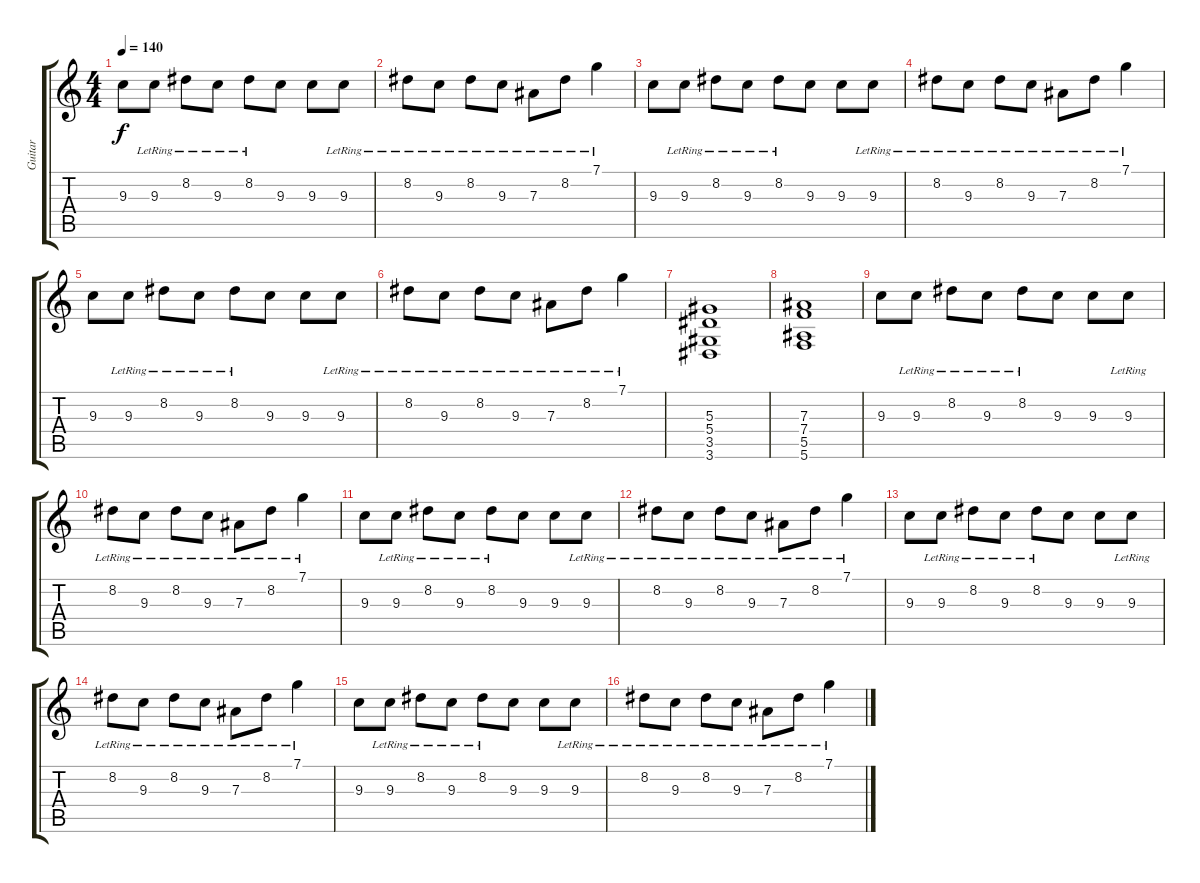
\track ("Guitar" "Guitar") {instrument distortionguitar}
\staff {score tabs}
\tuning (C4 G3 Eb3 Bb2 F2 C2) {hide}
\ts (4 4)
\tempo 140
\clef g2
\ks c
9.3.8{dy f} 9.3{lr}.8 8.2{lr}.8 9.3{lr}.8 8.2{lr}.8 9.3.8 9.3.8 9.3{lr}.8 |
8.2{lr}.8 9.3{lr}.8 8.2{lr}.8 9.3{lr}.8 7.3{lr}.8 8.2{lr}.8 7.1{lr}.4 |
9.3.8 9.3{lr}.8 8.2{lr}.8 9.3{lr}.8 8.2{lr}.8 9.3.8 9.3.8 9.3{lr}.8 |
8.2{lr}.8 9.3{lr}.8 8.2{lr}.8 9.3{lr}.8 7.3{lr}.8 8.2{lr}.8 7.1{lr}.4 |
9.3.8 9.3{lr}.8 8.2{lr}.8 9.3{lr}.8 8.2{lr}.8 9.3.8 9.3.8 9.3{lr}.8 |
8.2{lr}.8 9.3{lr}.8 8.2{lr}.8 9.3{lr}.8 7.3{lr}.8 8.2{lr}.8 7.1{lr}.4 |
(5.3 5.4 3.5 3.6).1 |
(7.3 7.4 5.5 5.6).1 |
9.3.8 9.3{lr}.8 8.2{lr}.8 9.3{lr}.8 8.2{lr}.8 9.3.8 9.3.8 9.3{lr}.8 |
8.2{lr}.8 9.3{lr}.8 8.2{lr}.8 9.3{lr}.8 7.3{lr}.8 8.2{lr}.8 7.1{lr}.4 |
9.3.8 9.3{lr}.8 8.2{lr}.8 9.3{lr}.8 8.2{lr}.8 9.3.8 9.3.8 9.3{lr}.8 |
8.2{lr}.8 9.3{lr}.8 8.2{lr}.8 9.3{lr}.8 7.3{lr}.8 8.2{lr}.8 7.1{lr}.4 |
9.3.8 9.3{lr}.8 8.2{lr}.8 9.3{lr}.8 8.2{lr}.8 9.3.8 9.3.8 9.3{lr}.8 |
8.2{lr}.8 9.3{lr}.8 8.2{lr}.8 9.3{lr}.8 7.3{lr}.8 8.2{lr}.8 7.1{lr}.4 |
9.3.8 9.3{lr}.8 8.2{lr}.8 9.3{lr}.8 8.2{lr}.8 9.3.8 9.3.8 9.3{lr}.8 |
8.2{lr}.8 9.3{lr}.8 8.2{lr}.8 9.3{lr}.8 7.3{lr}.8 8.2{lr}.8 7.1{lr}.4
